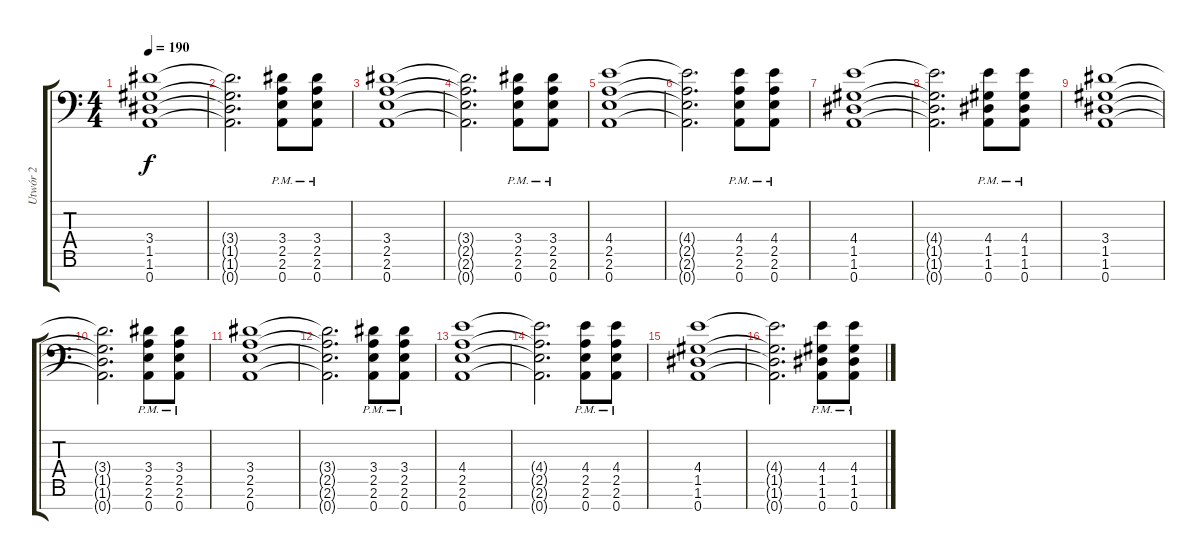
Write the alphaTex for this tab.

\track ("Utwór 2" "Utwór 2") {instrument overdrivenguitar}
\staff {score tabs}
\tuning (D4 A3 F3 C3 G2 D2 A1) {hide}
\ts (4 4)
\tempo 190
\clef f4
\ks c
(3.4 1.5 1.6 0.7).1{dy f} |
(3.4{t} 1.5{t} 1.6{t} 0.7{t}).2{d} (3.4 2.5{pm} 2.6{pm} 0.7{pm}).8 (3.4 2.5{pm} 2.6{pm} 0.7{pm}).8 |
(3.4 2.5 2.6 0.7).1 |
(3.4{t} 2.5{t} 2.6{t} 0.7{t}).2{d} (3.4 2.5{pm} 2.6{pm} 0.7{pm}).8 (3.4 2.5{pm} 2.6{pm} 0.7{pm}).8 |
(4.4 2.5 2.6 0.7).1 |
(4.4{t} 2.5{t} 2.6{t} 0.7{t}).2{d} (4.4 2.5{pm} 2.6{pm} 0.7{pm}).8 (4.4 2.5{pm} 2.6{pm} 0.7{pm}).8 |
(4.4 1.5 1.6 0.7).1 |
(4.4{t} 1.5{t} 1.6{t} 0.7{t}).2{d} (4.4 1.5{pm} 1.6{pm} 0.7{pm}).8 (4.4 1.5{pm} 1.6{pm} 0.7{pm}).8 |
(3.4 1.5 1.6 0.7).1 |
(3.4{t} 1.5{t} 1.6{t} 0.7{t}).2{d} (3.4 2.5{pm} 2.6{pm} 0.7{pm}).8 (3.4 2.5{pm} 2.6{pm} 0.7{pm}).8 |
(3.4 2.5 2.6 0.7).1 |
(3.4{t} 2.5{t} 2.6{t} 0.7{t}).2{d} (3.4 2.5{pm} 2.6{pm} 0.7{pm}).8 (3.4 2.5{pm} 2.6{pm} 0.7{pm}).8 |
(4.4 2.5 2.6 0.7).1 |
(4.4{t} 2.5{t} 2.6{t} 0.7{t}).2{d} (4.4 2.5{pm} 2.6{pm} 0.7{pm}).8 (4.4 2.5{pm} 2.6{pm} 0.7{pm}).8 |
(4.4 1.5 1.6 0.7).1 |
(4.4{t} 1.5{t} 1.6{t} 0.7{t}).2{d} (4.4 1.5{pm} 1.6{pm} 0.7{pm}).8 (4.4 1.5{pm} 1.6{pm} 0.7{pm}).8
